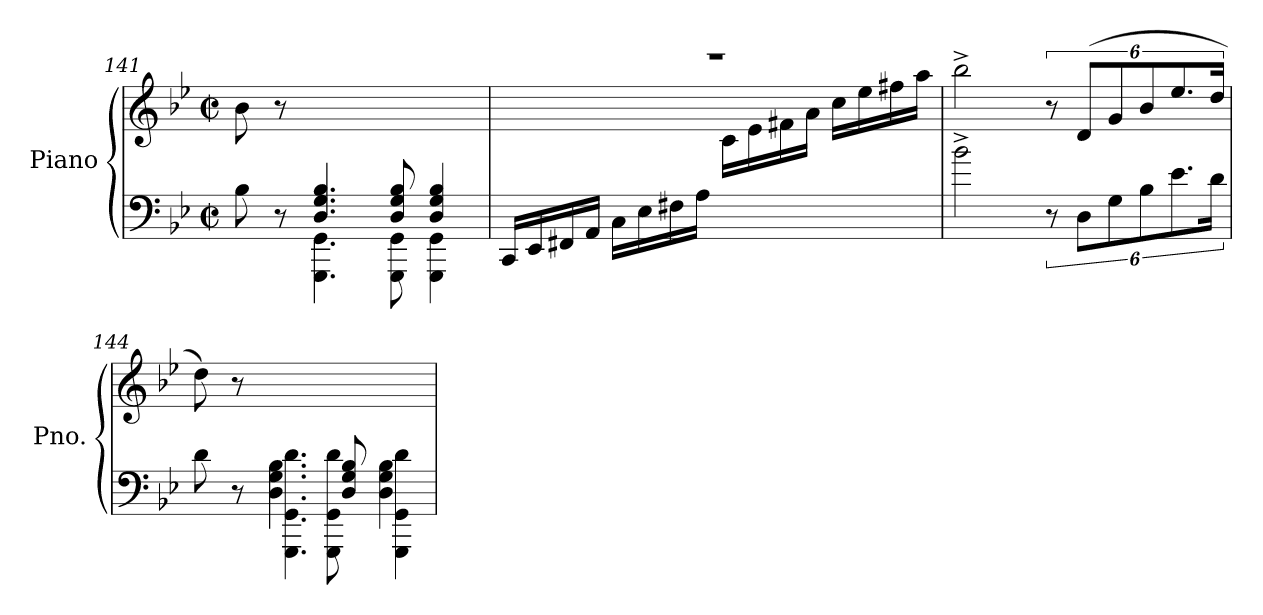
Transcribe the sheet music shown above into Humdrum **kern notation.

**kern	**kern	**dynam
*part1	*part1	*part1
*staff2	*staff1	*staff1/2
*I"Piano	*	*
*I'Pno.	*	*
*clefF4	*clefG2	*
*k[b-e-]	*k[b-e-]	*
*M2/2	*M2/2	*
*met(c|)	*met(c|)	*
=141	=141	=141
*^	*	*
4ryy	8B-\	8b-\	.
.	8r	8r	.
!	!	!	!LO:DY:b
!	!	!	!LO:DY:n=1:b
4.D/ 4.G/ 4.B-/	4.GGG\ 4.GG\	2.ryy	p other-dynamics
8D/ 8G/ 8B-/	8GGG\ 8GG\	.	.
4D/ 4G/ 4B-/	4GGG\ 4GG\	.	.
*v	*v	*	*
!!LO:LB:g=z
=142	=142	=142
*	*MM280	*
*^	*^	*
!	!	!	!	!LO:DY:a=2
!	!	!	!	!LO:DY:n=1:a=2
*v	*v	*	*	*
(>16CC/LL	1r	2ryy	other-dynamics f
16EE-/	.	.	.
16FF#X/	.	.	.
16AA/JJ	.	.	.
16C\LL	.	.	.
16E-\	.	.	.
16F#X\	.	.	.
16A\JJ	.	.	.
2ryy	.	16c\LL	.
.	.	16e-\	.
.	.	16f#X\	.
.	.	16a\JJ	.
.	.	16cc\LL	.
.	.	16ee-\	.
.	.	16ff#X\	.
.	.	16aa\JJ	.
*	*v	*v	*
=143	=143	=143
*	*MM80	*
2b-^\	2bb-^\)	.
12r	12r	.
12D\L	(<12d/L	.
12G\	12g/	.
12B-\	12b-/	.
12.e-\	12.ee-/	.
24d\Jk	24dd/Jk	.
=144	=144	=144
*^	*	*
4ryy	8d\	8dd\)	.
.	8r	8r	.
4.D\ 4.G\ 4.B-\	4.GGG\ 4.GG\ 4.d\	2.ryy	.
8D/ 8G/ 8B-/	8GGG\ 8GG\ 8d\	.	.
4D\ 4G\ 4B-\	4GGG\ 4GG\ 4d\	.	.
*v	*v	*	*
=	=	=
*-	*-	*-
